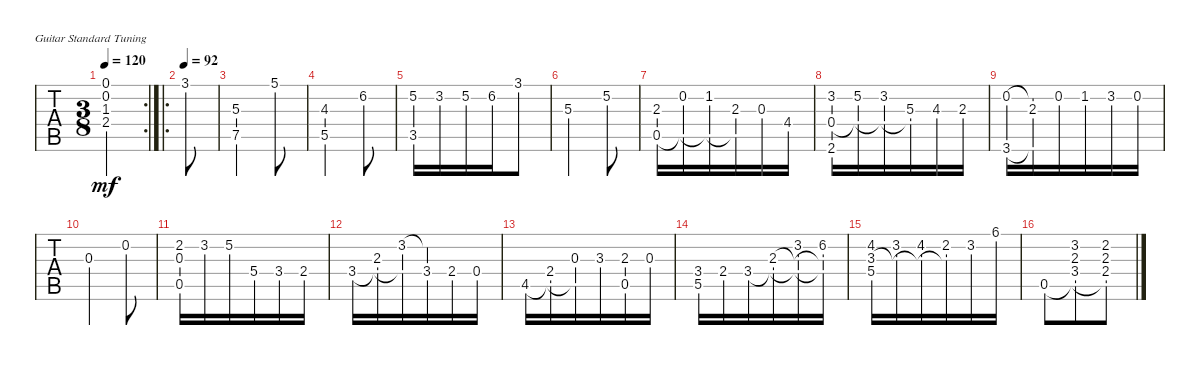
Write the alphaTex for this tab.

\bracketExtendMode groupsimilarinstruments
\singleTrackTrackNamePolicy hidden
\multiTrackTrackNamePolicy hidden
\firstSystemTrackNameOrientation horizontal
\otherSystemsTrackNameOrientation horizontal
\track ("Guitar" "N-Gt") {instrument acousticguitarnylon}
\staff {tabs}
\tuning (E4 B3 G3 D3 A2 E2)
\rc 2
\ts (3 8)
\tempo 120
\clef g2
\ks c
(2.4 1.3 0.2 0.1).4{dy mf} |
\ro
\tempo 92
\scale
0.147643 3.1.8 |
\scale
0.184197 (7.5 5.3).4 5.1.8 |
\scale
0.130952 (5.5 4.3).4 6.2.8 |
\scale
0.195578 (3.5 5.2).16 3.2.16 5.2.16 6.2.16 3.1.8 |
\scale
0.130952 5.3.4 5.2.8 |
\scale
0.210884 (0.5 2.3).16 (0.5{t} 0.2).16 (0.5{t} 1.2).16 (0.5{t} 2.3).16 0.3.16 4.4.16 |
(3.2 0.4 2.6).16 (0.4{t} 5.2).16 (0.4{t} 3.2).16 (0.4{t} 5.3).16 4.3.16 2.3.16 |
(0.2 3.6).16 (0.2{t} 3.6{t} 2.3).16 0.2.16 1.2.16 3.2.16 0.2.16 |
0.3.4 0.2.8 |
(0.5 0.3 2.2).16 3.2.16 5.2.16 5.4.16 3.4.16 2.4.16 |
3.4.16 (3.4{t} 2.3).16 (3.4{t} 3.2).16 (3.2{t} 3.4).16 2.4.16 0.4.16 |
4.5.16 (4.5{t} 2.4).16 (4.5{t} 0.3).16 3.3.16 (2.3 0.5).16 0.3.16 |
(3.4 5.5).16 2.4.16 3.4.16 (3.4{t} 2.3).16 (3.4{t} 2.3{t} 3.2).16 (3.4{t} 2.3{t} 6.2).16 |
(4.2 3.3 5.4).16 (3.3{t} 3.2).16 (3.3{t} 4.2).16 (3.3{t} 2.2).16 3.2.16 6.1.16 |
0.5.8 (0.5{t} 3.2 2.3 3.4).8 (0.5{t} 2.3 2.2 2.4).8
